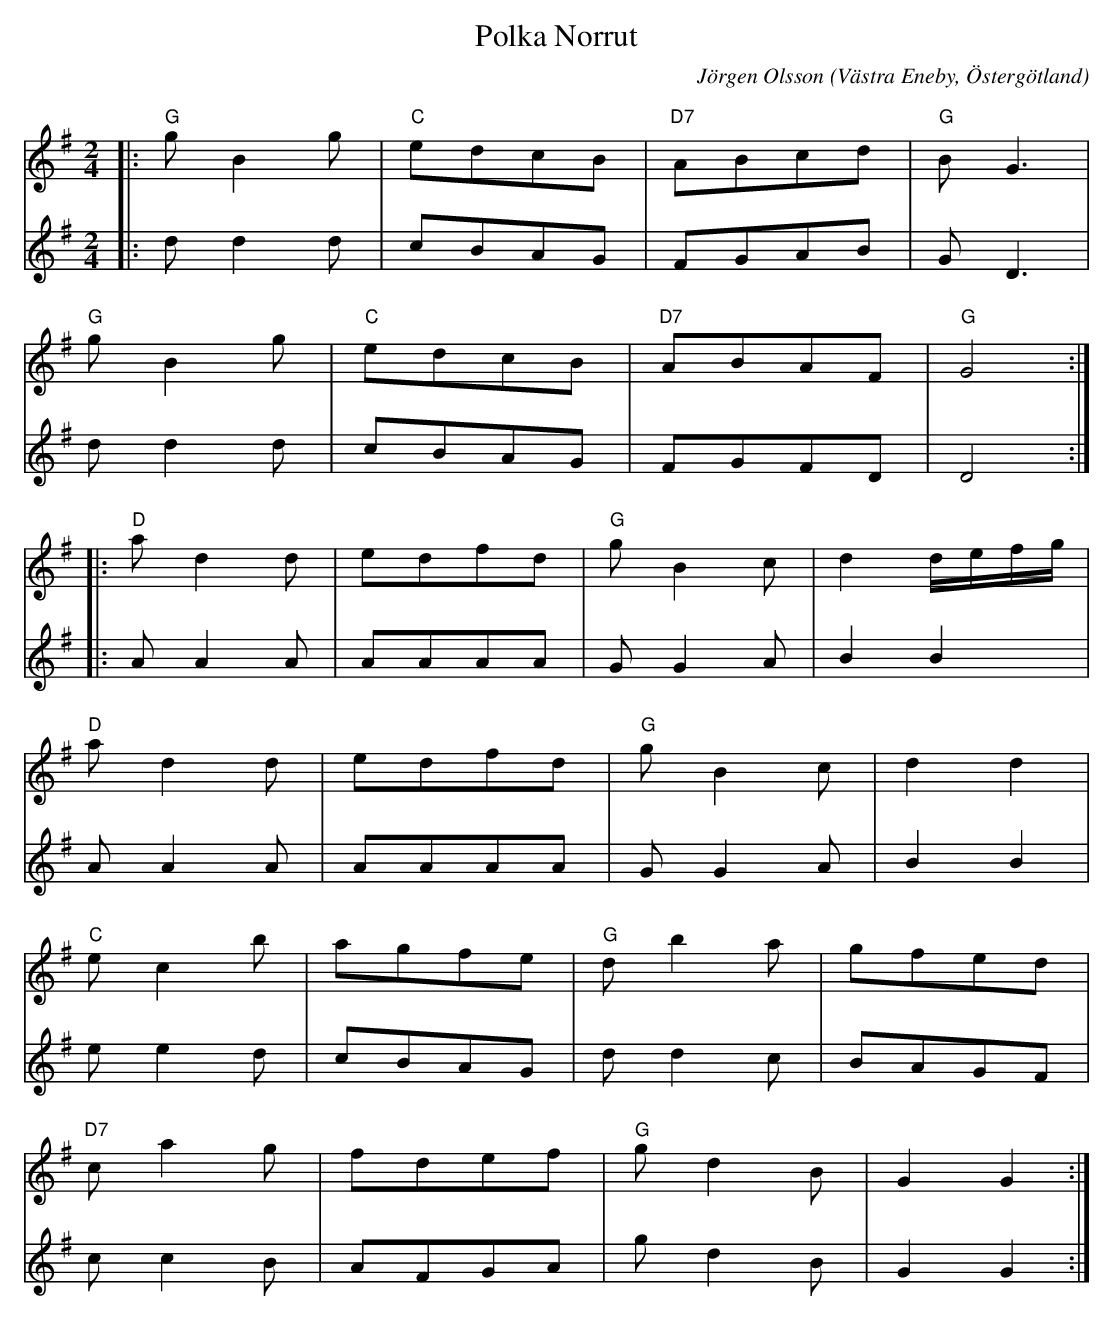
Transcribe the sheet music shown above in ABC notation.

X:1
T:Polka Norrut
C:Jörgen Olsson
O:Västra Eneby, Östergötland
Q:115
M:2/4
L:1/8
K:G
V:1
|:"G" gB2g|"C" edcB|"D7" ABcd|"G" B G3|
  "G" gB2g|"C" edcB|"D7" ABAF|"G" G4 :|
|:"D" ad2d|edfd   |"G" gB2c |d2d/2e/2f/2g/2|
"D" ad2d|edfd   |"G" gB2c |d2d2   |
"C" ec2b |agfe   |"G" db2a |gfed   |
"D7" ca2g |fdef   |"G" gd2B |G2G2   :|]
V:2
|:dd2d|cBAG|FGAB|G D3|
  dd2d|cBAG|FGFD|D4 :|
|:AA2A|AAAA   | GG2A |B2 B2|
AA2A|AAAA   | GG2A |B2B2   |
ee2d |cBAG   | dd2c |BAGF   |
 cc2B |AFGA   | gd2B |G2G2   :|]
